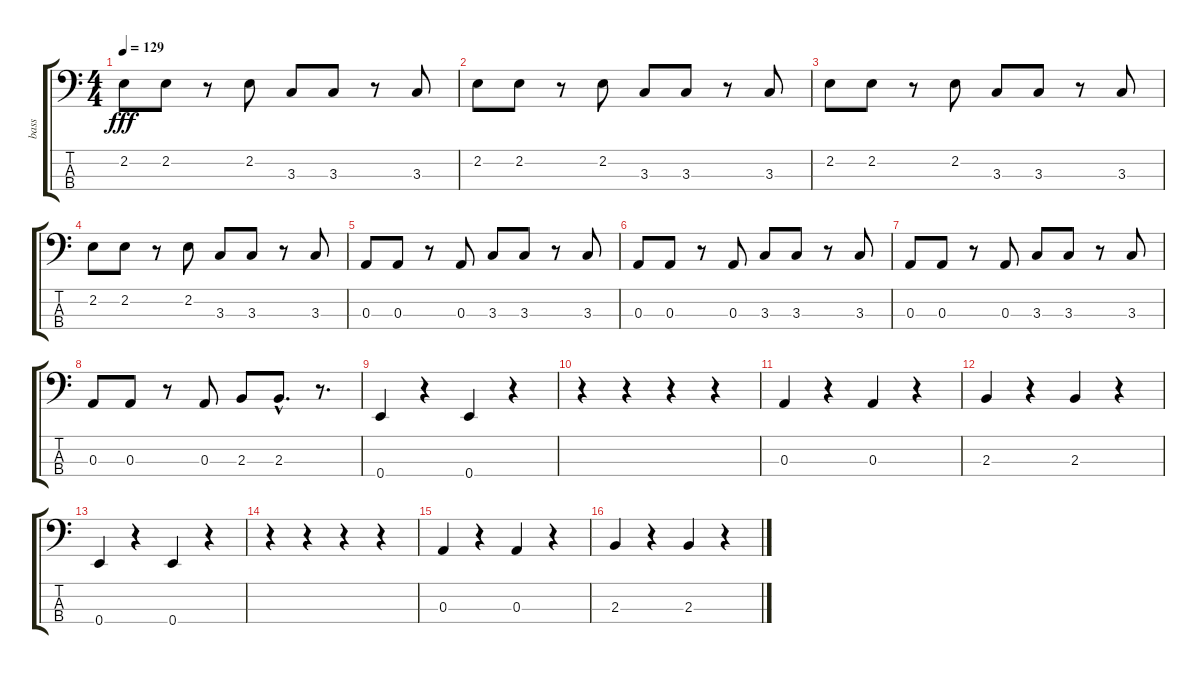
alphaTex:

\track (" bass" " bass") {instrument electricbassfinger}
\staff {score tabs}
\tuning (G2 D2 A1 E1) {hide}
\ts (4 4)
\tempo 129
\clef f4
\ks c
2.2.8{dy fff} 2.2.8 r.8 2.2.8 3.3.8 3.3.8 r.8 3.3.8 |
2.2.8 2.2.8 r.8 2.2.8 3.3.8 3.3.8 r.8 3.3.8 |
2.2.8 2.2.8 r.8 2.2.8 3.3.8 3.3.8 r.8 3.3.8 |
2.2.8 2.2.8 r.8 2.2.8 3.3.8 3.3.8 r.8 3.3.8 |
0.3.8 0.3.8 r.8 0.3.8 3.3.8 3.3.8 r.8 3.3.8 |
0.3.8 0.3.8 r.8 0.3.8 3.3.8 3.3.8 r.8 3.3.8 |
0.3.8 0.3.8 r.8 0.3.8 3.3.8 3.3.8 r.8 3.3.8 |
0.3.8 0.3.8 r.8 0.3.8 2.3.8 2.3{hac}.8{d} r.8{d} |
0.4.4 r.4 0.4.4 r.4 |
r.4 r.4 r.4 r.4 |
0.3.4 r.4 0.3.4 r.4 |
2.3.4 r.4 2.3.4 r.4 |
0.4.4 r.4 0.4.4 r.4 |
r.4 r.4 r.4 r.4 |
0.3.4 r.4 0.3.4 r.4 |
2.3.4 r.4 2.3.4 r.4
